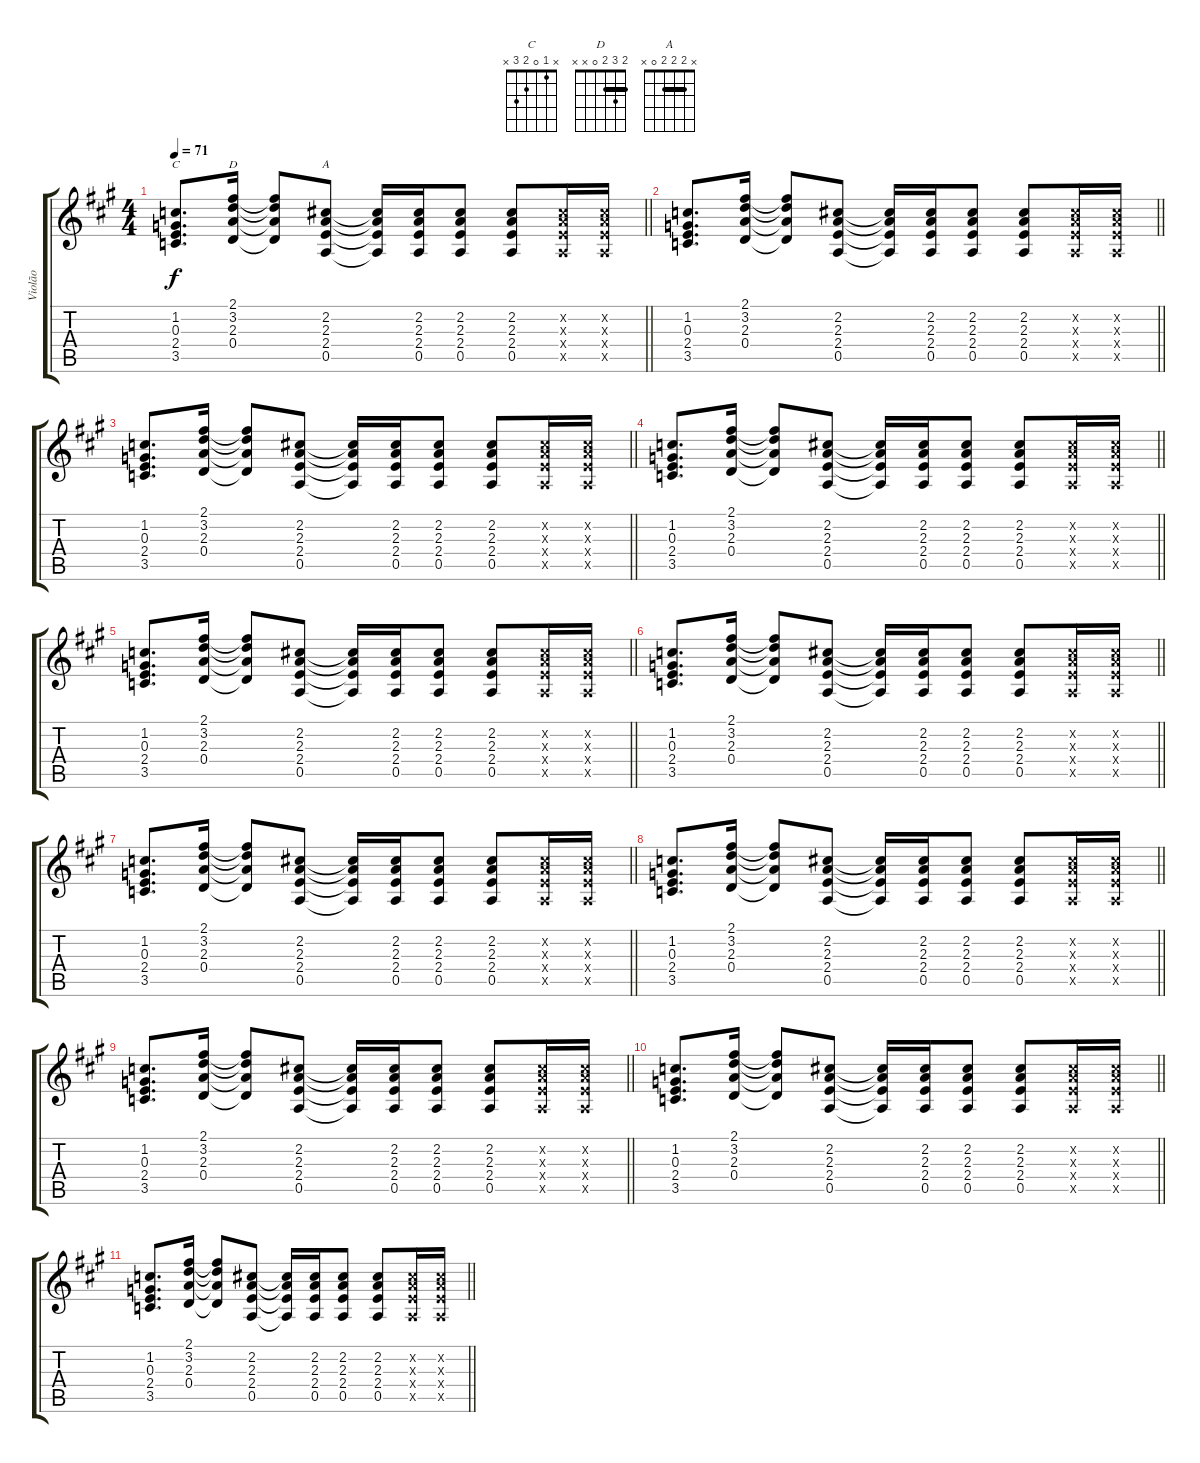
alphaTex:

\track ("Violão" "Violão") {instrument acousticguitarsteel}
\staff {score tabs}
\tuning (E4 B3 G3 D3 A2 E2) {hide}
\chord ("C" x 1 0 2 3 x)
\chord ("D" 2 3 2 0 x x) {barre 2}
\chord ("A" x 2 2 2 0 x) {barre 2}
\ts (4 4)
\tempo 71
\clef g2
\barLineRight lightlight
\ks a
(1.2 0.3 2.4 3.5).8{d ch "C" dy f} (2.1 3.2 2.3 0.4).16{ch "D"} (2.1{t} 3.2{t} 2.3{t} 0.4{t}).8 (2.2 2.3 2.4 0.5).8{ch "A"} (2.2{t} 2.3{t} 2.4{t} 0.5{t}).16 (2.2 2.3 2.4 0.5).16 (2.2 2.3 2.4 0.5).8 (2.2 2.3 2.4 0.5).8 (2.2{x} 2.3{x} 2.4{x} 0.5{x}).16 (2.2{x} 2.3{x} 2.4{x} 0.5{x}).16 |
\barLineRight lightlight
(1.2 0.3 2.4 3.5).8{d} (2.1 3.2 2.3 0.4).16 (2.1{t} 3.2{t} 2.3{t} 0.4{t}).8 (2.2 2.3 2.4 0.5).8 (2.2{t} 2.3{t} 2.4{t} 0.5{t}).16 (2.2 2.3 2.4 0.5).16 (2.2 2.3 2.4 0.5).8 (2.2 2.3 2.4 0.5).8 (2.2{x} 2.3{x} 2.4{x} 0.5{x}).16 (2.2{x} 2.3{x} 2.4{x} 0.5{x}).16 |
\barLineRight lightlight
(1.2 0.3 2.4 3.5).8{d} (2.1 3.2 2.3 0.4).16 (2.1{t} 3.2{t} 2.3{t} 0.4{t}).8 (2.2 2.3 2.4 0.5).8 (2.2{t} 2.3{t} 2.4{t} 0.5{t}).16 (2.2 2.3 2.4 0.5).16 (2.2 2.3 2.4 0.5).8 (2.2 2.3 2.4 0.5).8 (2.2{x} 2.3{x} 2.4{x} 0.5{x}).16 (2.2{x} 2.3{x} 2.4{x} 0.5{x}).16 |
\barLineRight lightlight
(1.2 0.3 2.4 3.5).8{d} (2.1 3.2 2.3 0.4).16 (2.1{t} 3.2{t} 2.3{t} 0.4{t}).8 (2.2 2.3 2.4 0.5).8 (2.2{t} 2.3{t} 2.4{t} 0.5{t}).16 (2.2 2.3 2.4 0.5).16 (2.2 2.3 2.4 0.5).8 (2.2 2.3 2.4 0.5).8 (2.2{x} 2.3{x} 2.4{x} 0.5{x}).16 (2.2{x} 2.3{x} 2.4{x} 0.5{x}).16 |
\barLineRight lightlight
(1.2 0.3 2.4 3.5).8{d} (2.1 3.2 2.3 0.4).16 (2.1{t} 3.2{t} 2.3{t} 0.4{t}).8 (2.2 2.3 2.4 0.5).8 (2.2{t} 2.3{t} 2.4{t} 0.5{t}).16 (2.2 2.3 2.4 0.5).16 (2.2 2.3 2.4 0.5).8 (2.2 2.3 2.4 0.5).8 (2.2{x} 2.3{x} 2.4{x} 0.5{x}).16 (2.2{x} 2.3{x} 2.4{x} 0.5{x}).16 |
\barLineRight lightlight
(1.2 0.3 2.4 3.5).8{d} (2.1 3.2 2.3 0.4).16 (2.1{t} 3.2{t} 2.3{t} 0.4{t}).8 (2.2 2.3 2.4 0.5).8 (2.2{t} 2.3{t} 2.4{t} 0.5{t}).16 (2.2 2.3 2.4 0.5).16 (2.2 2.3 2.4 0.5).8 (2.2 2.3 2.4 0.5).8 (2.2{x} 2.3{x} 2.4{x} 0.5{x}).16 (2.2{x} 2.3{x} 2.4{x} 0.5{x}).16 |
\barLineRight lightlight
(1.2 0.3 2.4 3.5).8{d} (2.1 3.2 2.3 0.4).16 (2.1{t} 3.2{t} 2.3{t} 0.4{t}).8 (2.2 2.3 2.4 0.5).8 (2.2{t} 2.3{t} 2.4{t} 0.5{t}).16 (2.2 2.3 2.4 0.5).16 (2.2 2.3 2.4 0.5).8 (2.2 2.3 2.4 0.5).8 (2.2{x} 2.3{x} 2.4{x} 0.5{x}).16 (2.2{x} 2.3{x} 2.4{x} 0.5{x}).16 |
\barLineRight lightlight
(1.2 0.3 2.4 3.5).8{d} (2.1 3.2 2.3 0.4).16 (2.1{t} 3.2{t} 2.3{t} 0.4{t}).8 (2.2 2.3 2.4 0.5).8 (2.2{t} 2.3{t} 2.4{t} 0.5{t}).16 (2.2 2.3 2.4 0.5).16 (2.2 2.3 2.4 0.5).8 (2.2 2.3 2.4 0.5).8 (2.2{x} 2.3{x} 2.4{x} 0.5{x}).16 (2.2{x} 2.3{x} 2.4{x} 0.5{x}).16 |
\barLineRight lightlight
(1.2 0.3 2.4 3.5).8{d} (2.1 3.2 2.3 0.4).16 (2.1{t} 3.2{t} 2.3{t} 0.4{t}).8 (2.2 2.3 2.4 0.5).8 (2.2{t} 2.3{t} 2.4{t} 0.5{t}).16 (2.2 2.3 2.4 0.5).16 (2.2 2.3 2.4 0.5).8 (2.2 2.3 2.4 0.5).8 (2.2{x} 2.3{x} 2.4{x} 0.5{x}).16 (2.2{x} 2.3{x} 2.4{x} 0.5{x}).16 |
\barLineRight lightlight
(1.2 0.3 2.4 3.5).8{d} (2.1 3.2 2.3 0.4).16 (2.1{t} 3.2{t} 2.3{t} 0.4{t}).8 (2.2 2.3 2.4 0.5).8 (2.2{t} 2.3{t} 2.4{t} 0.5{t}).16 (2.2 2.3 2.4 0.5).16 (2.2 2.3 2.4 0.5).8 (2.2 2.3 2.4 0.5).8 (2.2{x} 2.3{x} 2.4{x} 0.5{x}).16 (2.2{x} 2.3{x} 2.4{x} 0.5{x}).16 |
\barLineRight lightlight
(1.2 0.3 2.4 3.5).8{d} (2.1 3.2 2.3 0.4).16 (2.1{t} 3.2{t} 2.3{t} 0.4{t}).8 (2.2 2.3 2.4 0.5).8 (2.2{t} 2.3{t} 2.4{t} 0.5{t}).16 (2.2 2.3 2.4 0.5).16 (2.2 2.3 2.4 0.5).8 (2.2 2.3 2.4 0.5).8 (2.2{x} 2.3{x} 2.4{x} 0.5{x}).16 (2.2{x} 2.3{x} 2.4{x} 0.5{x}).16
